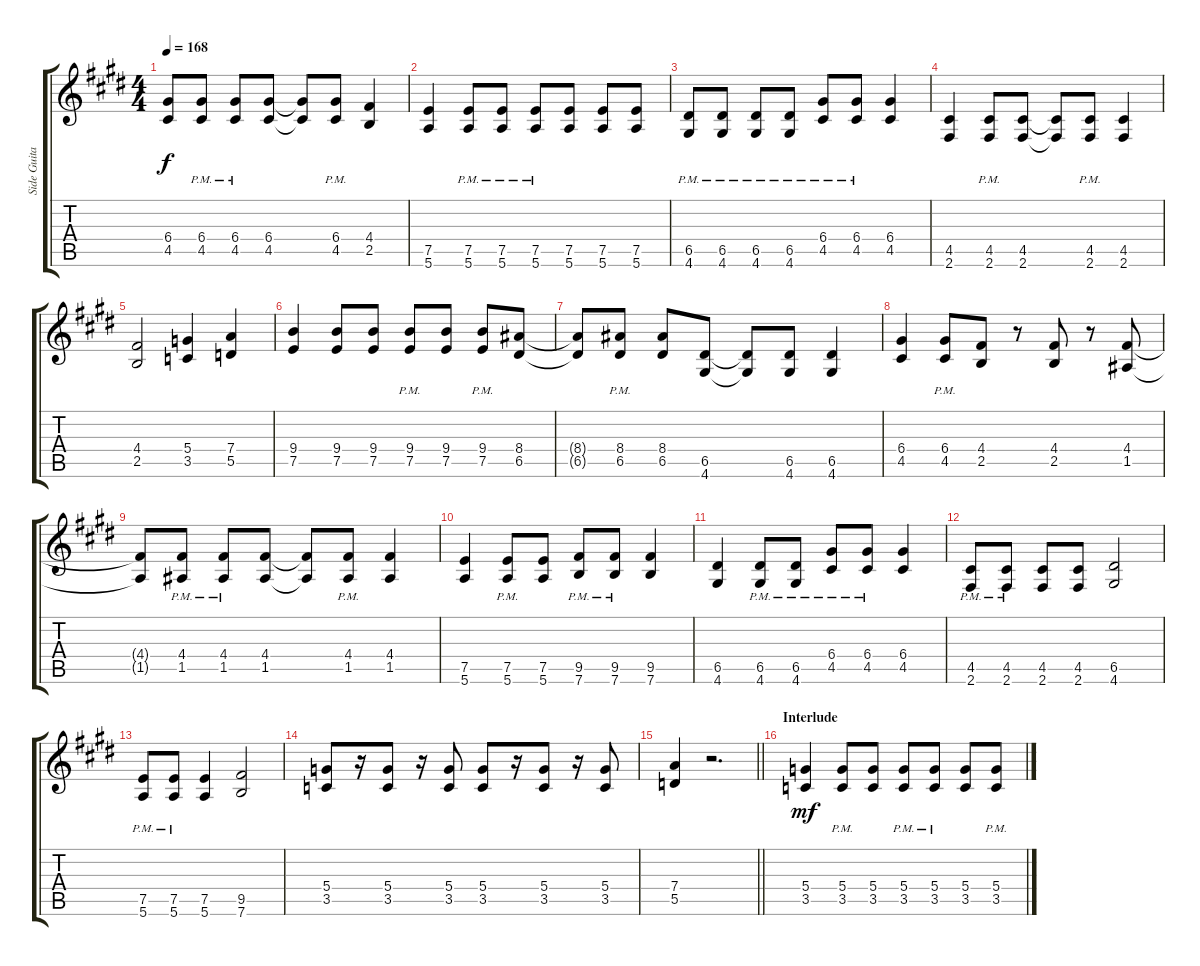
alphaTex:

\track ("Side Guitar" "Side Guita") {instrument overdrivenguitar}
\staff {score tabs}
\tuning (E4 B3 G3 D3 A2 E2) {hide}
\ts (4 4)
\tempo 168
\clef g2
\ks e
(6.4 4.5).8{dy f} (6.4{pm} 4.5{pm}).8 (6.4{pm} 4.5{pm}).8 (6.4 4.5).8 (6.4{t} 4.5{t}).8 (6.4{pm} 4.5{pm}).8 (4.4 2.5).4 |
(7.5 5.6).4 (7.5{pm} 5.6{pm}).8 (7.5{pm} 5.6{pm}).8 (7.5{pm} 5.6{pm}).8 (7.5 5.6).8 (7.5 5.6).8 (7.5 5.6).8 |
(6.5{pm} 4.6{pm}).8 (6.5{pm} 4.6{pm}).8 (6.5{pm} 4.6{pm}).8 (6.5{pm} 4.6{pm}).8 (6.4{pm} 4.5{pm}).8 (6.4{pm} 4.5{pm}).8 (6.4 4.5).4 |
(4.5 2.6).4 (4.5{pm} 2.6{pm}).8 (4.5 2.6).8 (4.5{t} 2.6{t}).8 (4.5{pm} 2.6{pm}).8 (4.5 2.6).4 |
(4.4 2.5).2 (5.4 3.5).4 (7.4 5.5).4 |
(9.4 7.5).4 (9.4 7.5).8 (9.4 7.5).8 (9.4{pm} 7.5{pm}).8 (9.4 7.5).8 (9.4{pm} 7.5{pm}).8 (8.4 6.5).8 |
(8.4{t} 6.5{t}).8 (8.4{pm} 6.5{pm}).8 (8.4 6.5).8 (6.5 4.6).8 (6.5{t} 4.6{t}).8 (6.5 4.6).8 (6.5 4.6).4 |
(6.4 4.5).4 (6.4{pm} 4.5{pm}).8 (4.4 2.5).8 r.8 (4.4 2.5).8 r.8 (4.4 1.5).8 |
(4.4{t} 1.5{t}).8 (4.4{pm} 1.5{pm}).8 (4.4{pm} 1.5{pm}).8 (4.4 1.5).8 (4.4{t} 1.5{t}).8 (4.4{pm} 1.5{pm}).8 (4.4 1.5).4 |
(7.5 5.6).4 (7.5{pm} 5.6{pm}).8 (7.5 5.6).8 (9.5{pm} 7.6{pm}).8 (9.5{pm} 7.6{pm}).8 (9.5 7.6).4 |
(6.5 4.6).4 (6.5{pm} 4.6{pm}).8 (6.5{pm} 4.6{pm}).8 (6.4{pm} 4.5{pm}).8 (6.4{pm} 4.5{pm}).8 (6.4 4.5).4 |
(4.5{pm} 2.6{pm}).8 (4.5{pm} 2.6{pm}).8 (4.5 2.6).8 (4.5 2.6).8 (6.5 4.6).2 |
(7.5{pm} 5.6{pm}).8 (7.5{pm} 5.6{pm}).8 (7.5 5.6).4 (9.5 7.6).2 |
(5.4 3.5).8 r.16 (5.4 3.5).8 r.16 (5.4 3.5).8 (5.4 3.5).8 r.16 (5.4 3.5).8 r.16 (5.4 3.5).8 |
\barLineRight lightlight
(7.4 5.5).4 r.2{d} |
\section ("" "Interlude")
(5.4 3.5).4{dy mf} (5.4{pm} 3.5{pm}).8 (5.4 3.5).8 (5.4{pm} 3.5{pm}).8 (5.4{pm} 3.5{pm}).8 (5.4 3.5).8 (5.4{pm} 3.5{pm}).8
